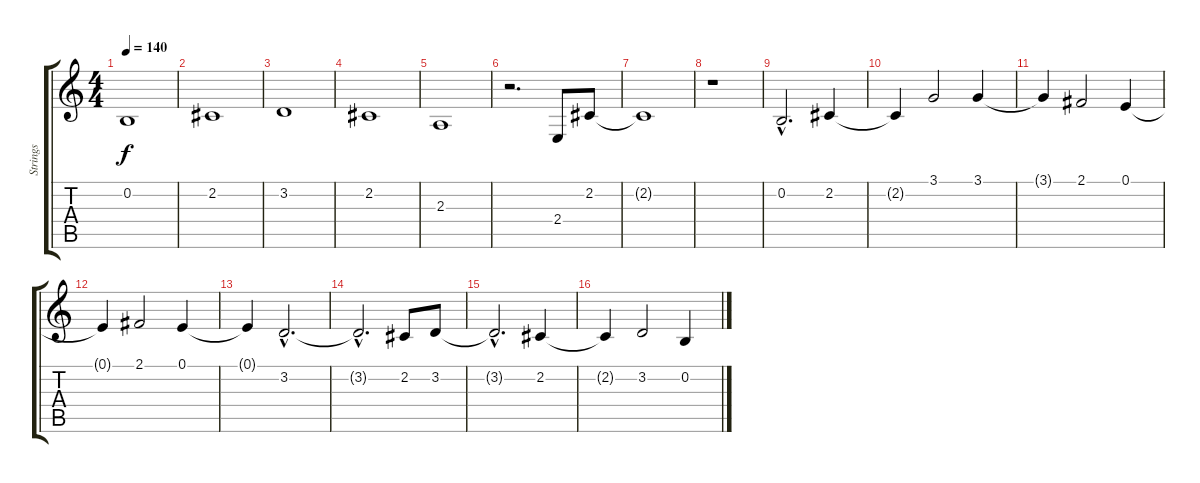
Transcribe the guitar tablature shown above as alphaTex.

\track ("Strings" "Strings") {instrument synthstrings1}
\staff {score tabs}
\tuning (E4 B3 G3 D3 A2 E2) {hide}
\ts (4 4)
\tempo 140
\clef g2
\ks c
0.2.1{dy f} |
2.2.1 |
3.2.1 |
2.2.1 |
2.3.1 |
r.2{d} 2.4.8 2.2.8 |
2.2{t}.1 |
r.1 |
0.2{hac}.2{d} 2.2.4 |
2.2{t}.4 3.1.2 3.1.4 |
3.1{t}.4 2.1.2 0.1.4 |
0.1{t}.4 2.1.2 0.1.4 |
0.1{t}.4 3.2{hac}.2{d} |
3.2{hac t}.2{d} 2.2.8 3.2.8 |
3.2{hac t}.2{d} 2.2.4 |
2.2{t}.4 3.2.2 0.2.4
